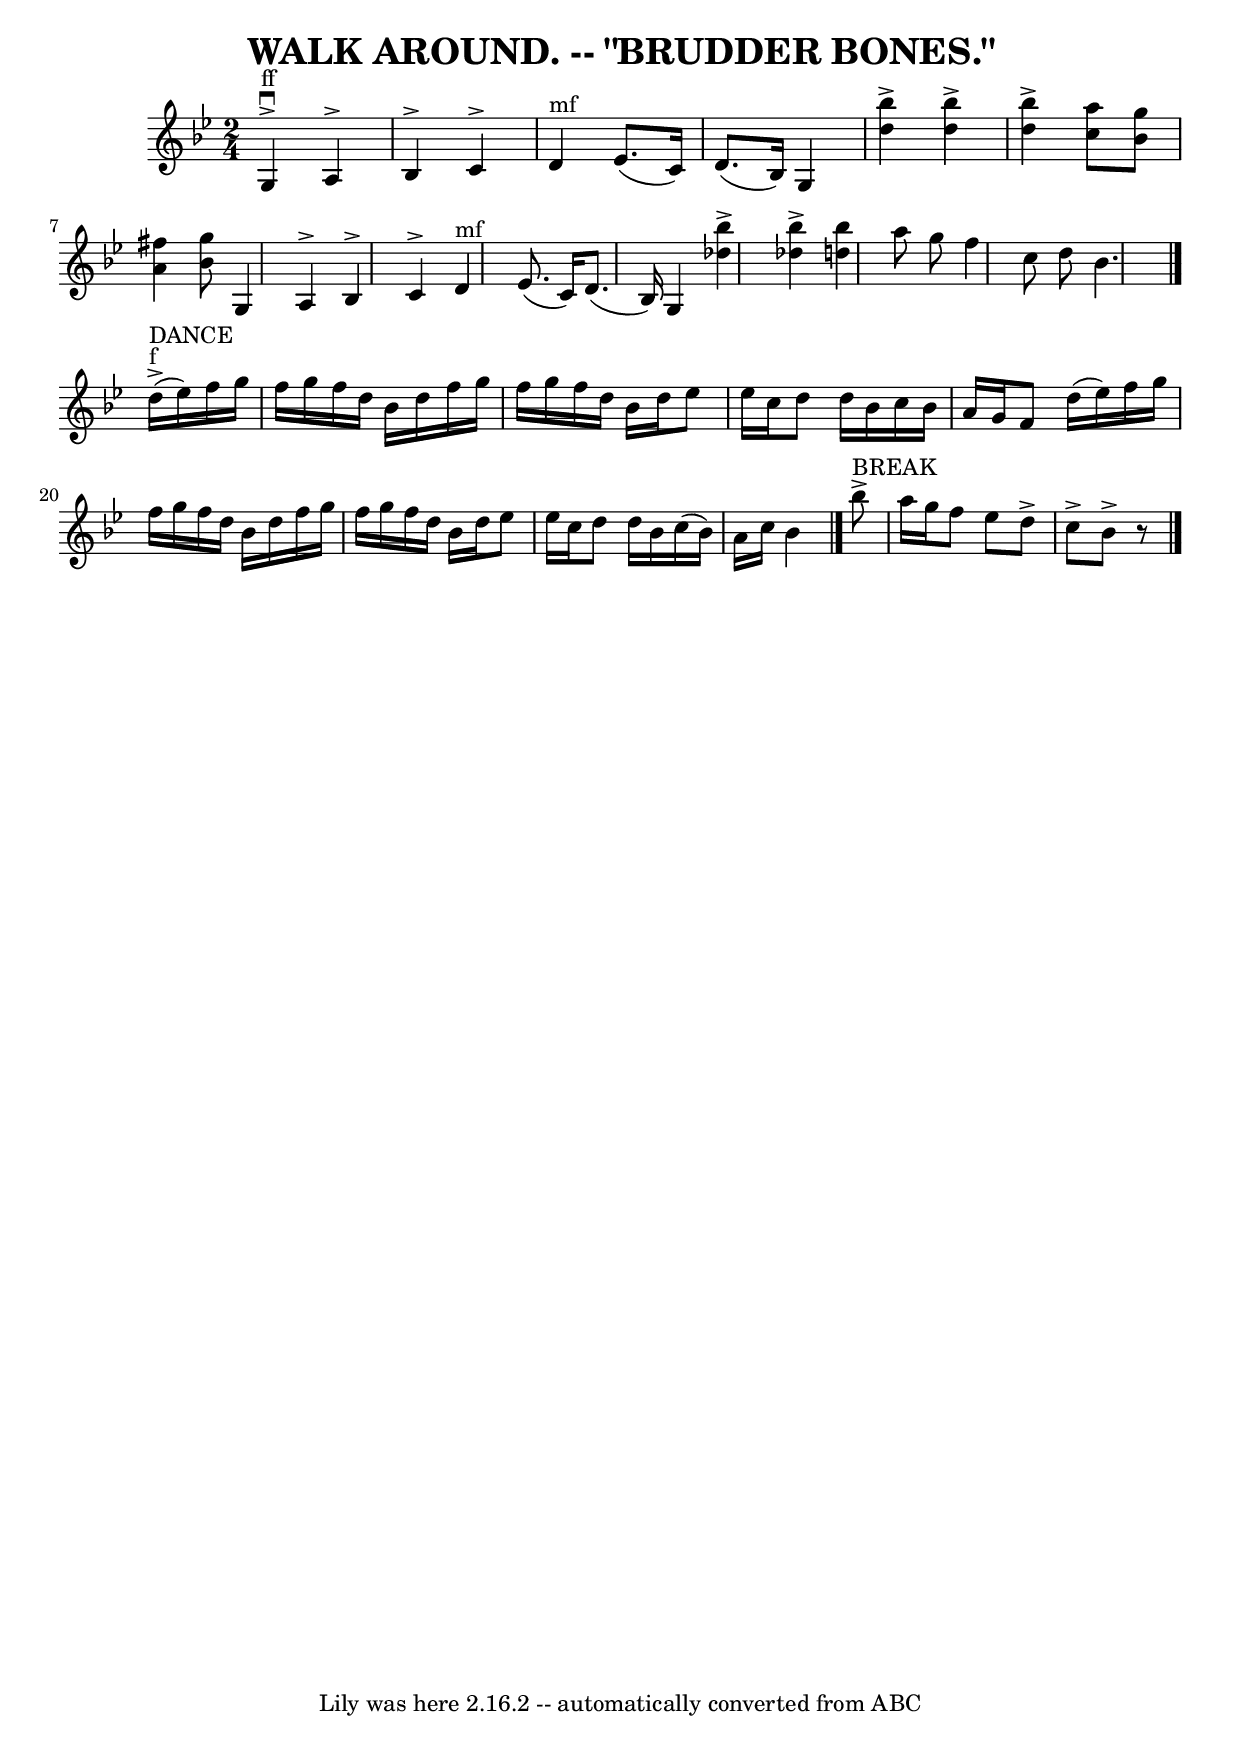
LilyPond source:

\version "2.16.2"
\include "Mammoth.ily"
\header {
	%% book = "Coles pg 26.4"
	crossRefNumber = "4"
	footnotes = ""
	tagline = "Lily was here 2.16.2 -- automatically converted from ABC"
	title = "WALK AROUND. -- \"BRUDDER BONES.\""
}
voicedefault =  {


\time 2/4 
\key bes \major g4^"ff"^\accent^\downbow a4^\accent   
|
 bes4^\accent c'4^\accent   |
 d'4^"mf" ees'8. (
c'16)   |
 d'8. (bes16) g4    |
     << bes''4 
^\accent d''4   >>   << bes''4^\accent d''4   >>   |
   <<   
bes''4^\accent d''4   >> << a''8 c''8   >> << bes'8 g''8   >>   
|
 << a'4 fis''4   >> << bes'8 g''8   >> g4 a4^\accent 
|
 bes4^\accent c'4^\accent   |
 d'4^"mf" ees'8. (
c'16)   |
 d'8. (bes16) g4    |
     << bes''4 
^\accent des''4   >>   << bes''4^\accent des''4   >>   |
 <<   
bes''4 d''!4   >> a''8 g''8    |
 f''4 c''8 d''8    
|
 bes'4.    \bar "|." d''16^"f"^"DANCE"(^\accent ees''16  
-) |
 f''16 g''16 f''16 g''16 f''16 d''16 bes'16    
d''16    |
 f''16 g''16 f''16 g''16 f''16 d''16    
bes'16 d''16    |
 ees''8 ees''16 c''16 d''8 d''16    
bes'16    |
 c''16 bes'16 a'16 g'16 f'8 d''16 (
ees''16) |
 f''16 g''16 f''16 g''16 f''16 d''16    
bes'16 d''16    |
 f''16 g''16 f''16 g''16 f''16    
d''16 bes'16 d''16    |
 ees''8 ees''16 c''16 d''8    
d''16 bes'16    |
 c''16 (bes'16) a'16 c''16 bes'4    
\bar "|." bes''8^"BREAK"^\accent a''16 g''16 f''8 ees''8    
|
 d''8^\accent c''8^\accent bes'8^\accent   r8 \bar "|."   
}

\score{
    <<

	\context Staff="default"
	{
	    \voicedefault 
	}

    >>
	\layout {
	}
	\midi {}
}
